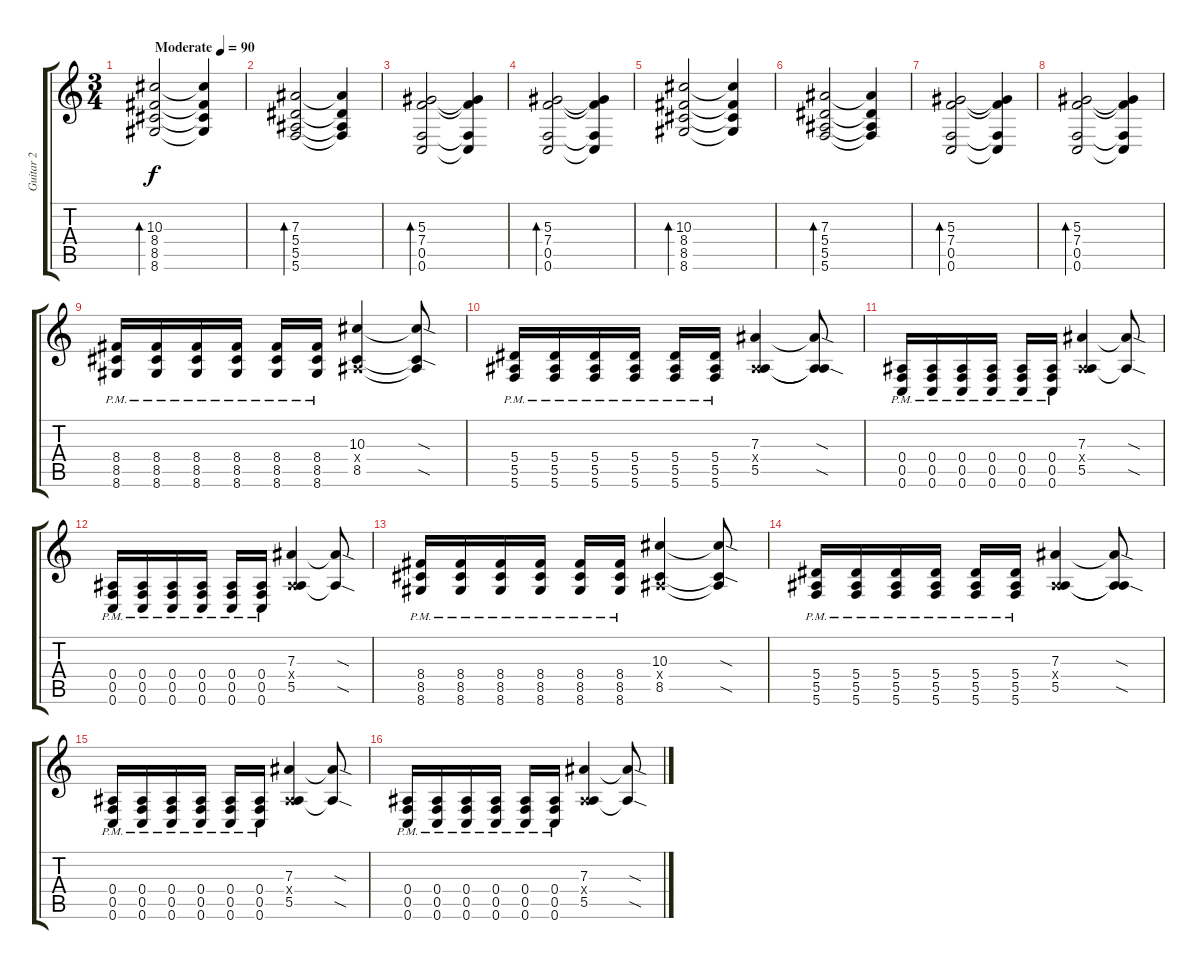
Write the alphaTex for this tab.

\track ("Guitar 2" "Guitar 2") {instrument electricguitarclean}
\staff {score tabs}
\tuning (C4 G3 Eb3 Bb2 F2 C2) {hide}
\ts (3 4)
\tempo (90 "Moderate")
\clef g2
\ks c
(10.3 8.4 8.5 8.6).2{bd 120 dy f instrument electricguitarclean} (10.3{t} 8.4{t} 8.5{t} 8.6{t}).4 |
(7.3 5.4 5.5 5.6).2{bd 120} (7.3{t} 5.4{t} 5.5{t} 5.6{t}).4 |
(5.3 7.4 0.5 0.6).2{bd 120} (5.3{t} 7.4{t} 0.5{t} 0.6{t}).4 |
(5.3 7.4 0.5 0.6).2{bd 120} (5.3{t} 7.4{t} 0.5{t} 0.6{t}).4 |
(10.3 8.4 8.5 8.6).2{bd 120} (10.3{t} 8.4{t} 8.5{t} 8.6{t}).4 |
(7.3 5.4 5.5 5.6).2{bd 120} (7.3{t} 5.4{t} 5.5{t} 5.6{t}).4 |
(5.3 7.4 0.5 0.6).2{bd 120} (5.3{t} 7.4{t} 0.5{t} 0.6{t}).4 |
(5.3 7.4 0.5 0.6).2{bd 120} (5.3{t} 7.4{t} 0.5{t} 0.6{t}).4 |
(8.4{pm} 8.5{pm} 8.6{pm}).16{volume 14 instrument distortionguitar} (8.4{pm} 8.5{pm} 8.6{pm}).16 (8.4{pm} 8.5{pm} 8.6{pm}).16 (8.4{pm} 8.5{pm} 8.6{pm}).16 (8.4{pm} 8.5{pm} 8.6{pm}).16 (8.4{pm} 8.5{pm} 8.6{pm}).16 (10.3 0.4{x} 8.5).4 (10.3{sod t} 0.4{t} 8.5{sod t}).8 |
(5.4{pm} 5.5{pm} 5.6{pm}).16 (5.4{pm} 5.5{pm} 5.6{pm}).16 (5.4{pm} 5.5{pm} 5.6{pm}).16 (5.4{pm} 5.5{pm} 5.6{pm}).16 (5.4{pm} 5.5{pm} 5.6{pm}).16 (5.4{pm} 5.5{pm} 5.6{pm}).16 (7.3 0.4{x} 5.5).4 (7.3{sod t} 0.4{t} 5.5{sod t}).8 |
(0.4{pm} 0.5{pm} 0.6{pm}).16 (0.4{pm} 0.5{pm} 0.6{pm}).16 (0.4{pm} 0.5{pm} 0.6{pm}).16 (0.4{pm} 0.5{pm} 0.6{pm}).16 (0.4{pm} 0.5{pm} 0.6{pm}).16 (0.4{pm} 0.5{pm} 0.6{pm}).16 (7.3 0.4{x} 5.5).4 (7.3{sod t} 5.5{sod t}).8 |
(0.4{pm} 0.5{pm} 0.6{pm}).16 (0.4{pm} 0.5{pm} 0.6{pm}).16 (0.4{pm} 0.5{pm} 0.6{pm}).16 (0.4{pm} 0.5{pm} 0.6{pm}).16 (0.4{pm} 0.5{pm} 0.6{pm}).16 (0.4{pm} 0.5{pm} 0.6{pm}).16 (7.3 0.4{x} 5.5).4 (7.3{sod t} 5.5{sod t}).8 |
(8.4{pm} 8.5{pm} 8.6{pm}).16{volume 14 instrument distortionguitar} (8.4{pm} 8.5{pm} 8.6{pm}).16 (8.4{pm} 8.5{pm} 8.6{pm}).16 (8.4{pm} 8.5{pm} 8.6{pm}).16 (8.4{pm} 8.5{pm} 8.6{pm}).16 (8.4{pm} 8.5{pm} 8.6{pm}).16 (10.3 0.4{x} 8.5).4 (10.3{sod t} 0.4{t} 8.5{sod t}).8 |
(5.4{pm} 5.5{pm} 5.6{pm}).16 (5.4{pm} 5.5{pm} 5.6{pm}).16 (5.4{pm} 5.5{pm} 5.6{pm}).16 (5.4{pm} 5.5{pm} 5.6{pm}).16 (5.4{pm} 5.5{pm} 5.6{pm}).16 (5.4{pm} 5.5{pm} 5.6{pm}).16 (7.3 0.4{x} 5.5).4 (7.3{sod t} 0.4{t} 5.5{sod t}).8 |
(0.4{pm} 0.5{pm} 0.6{pm}).16 (0.4{pm} 0.5{pm} 0.6{pm}).16 (0.4{pm} 0.5{pm} 0.6{pm}).16 (0.4{pm} 0.5{pm} 0.6{pm}).16 (0.4{pm} 0.5{pm} 0.6{pm}).16 (0.4{pm} 0.5{pm} 0.6{pm}).16 (7.3 0.4{x} 5.5).4 (7.3{sod t} 5.5{sod t}).8 |
(0.4{pm} 0.5{pm} 0.6{pm}).16 (0.4{pm} 0.5{pm} 0.6{pm}).16 (0.4{pm} 0.5{pm} 0.6{pm}).16 (0.4{pm} 0.5{pm} 0.6{pm}).16 (0.4{pm} 0.5{pm} 0.6{pm}).16 (0.4{pm} 0.5{pm} 0.6{pm}).16 (7.3 0.4{x} 5.5).4 (7.3{sod t} 5.5{sod t}).8
